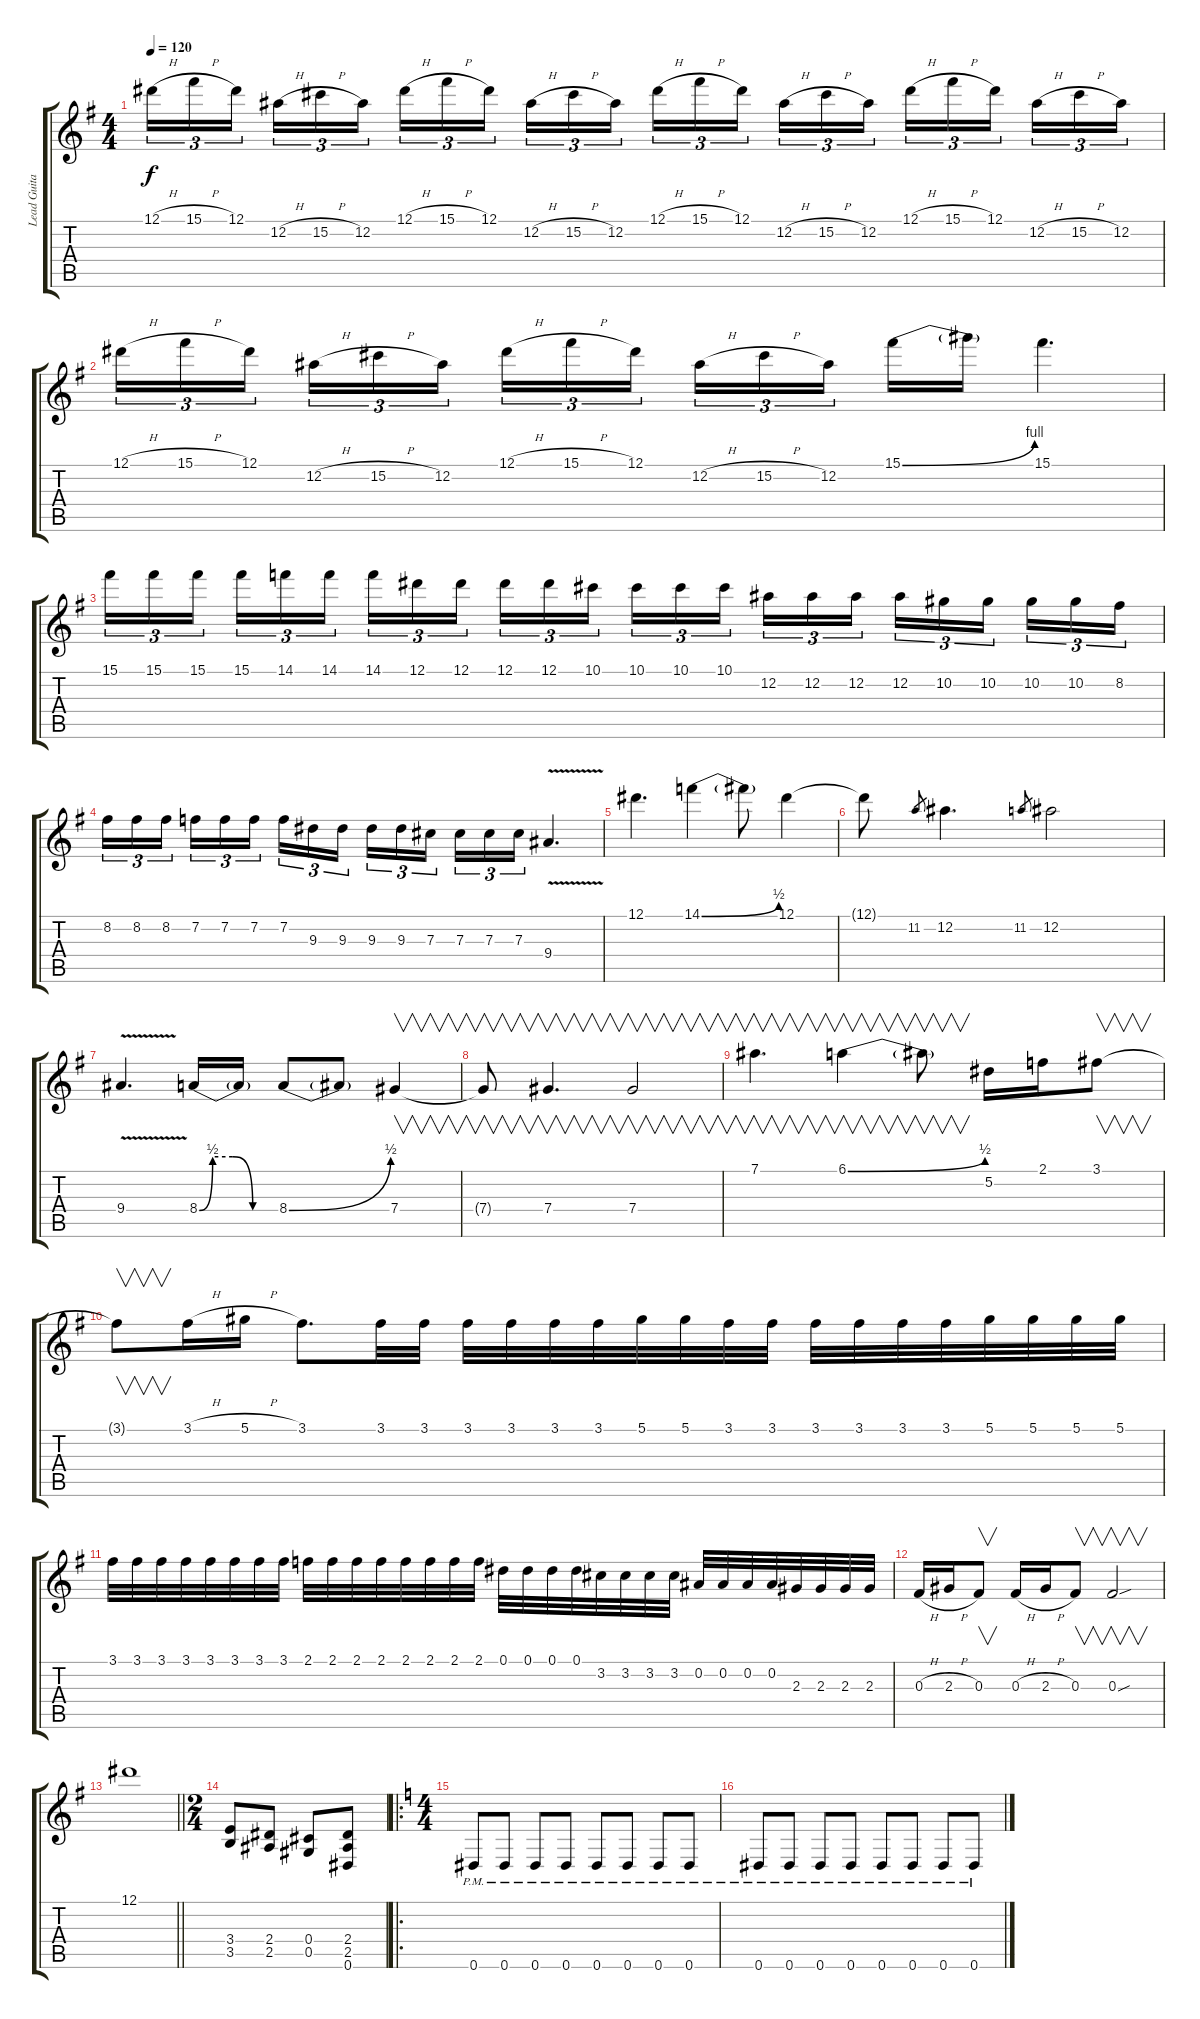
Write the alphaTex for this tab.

\track ("Lead Guitar" "Lead Guita") {instrument overdrivenguitar}
\staff {score tabs}
\tuning (Eb4 Bb3 Gb3 Db3 Ab2 Eb2) {hide}
\ts (4 4)
\tempo 120
\clef g2
\ks g
12.1{h}.16{tu (3 2) dy f} 15.1{h}.16{tu (3 2)} 12.1.16{tu (3 2) beam splitsecondary} 12.2{h}.16{tu (3 2)} 15.2{h}.16{tu (3 2)} 12.2.16{tu (3 2)} 12.1{h}.16{tu (3 2)} 15.1{h}.16{tu (3 2)} 12.1.16{tu (3 2) beam splitsecondary} 12.2{h}.16{tu (3 2)} 15.2{h}.16{tu (3 2)} 12.2.16{tu (3 2)} 12.1{h}.16{tu (3 2)} 15.1{h}.16{tu (3 2)} 12.1.16{tu (3 2) beam splitsecondary} 12.2{h}.16{tu (3 2)} 15.2{h}.16{tu (3 2)} 12.2.16{tu (3 2)} 12.1{h}.16{tu (3 2)} 15.1{h}.16{tu (3 2)} 12.1.16{tu (3 2) beam splitsecondary} 12.2{h}.16{tu (3 2)} 15.2{h}.16{tu (3 2)} 12.2.16{tu (3 2)} |
12.1{h}.16{tu (3 2)} 15.1{h}.16{tu (3 2)} 12.1.16{tu (3 2) beam splitsecondary} 12.2{h}.16{tu (3 2)} 15.2{h}.16{tu (3 2)} 12.2.16{tu (3 2)} 12.1{h}.16{tu (3 2)} 15.1{h}.16{tu (3 2)} 12.1.16{tu (3 2) beam splitsecondary} 12.2{h}.16{tu (3 2)} 15.2{h}.16{tu (3 2)} 12.2.16{tu (3 2)} 15.1{be (bend 0 0 60 4)}.16 15.1{t}.16 15.1.4{d} |
15.1.16{tu (3 2)} 15.1.16{tu (3 2)} 15.1.16{tu (3 2) beam splitsecondary} 15.1.16{tu (3 2)} 14.1.16{tu (3 2)} 14.1.16{tu (3 2)} 14.1.16{tu (3 2)} 12.1.16{tu (3 2)} 12.1.16{tu (3 2) beam splitsecondary} 12.1.16{tu (3 2)} 12.1.16{tu (3 2)} 10.1.16{tu (3 2)} 10.1.16{tu (3 2)} 10.1.16{tu (3 2)} 10.1.16{tu (3 2) beam splitsecondary} 12.2.16{tu (3 2)} 12.2.16{tu (3 2)} 12.2.16{tu (3 2)} 12.2.16{tu (3 2)} 10.2.16{tu (3 2)} 10.2.16{tu (3 2) beam splitsecondary} 10.2.16{tu (3 2)} 10.2.16{tu (3 2)} 8.2.16{tu (3 2)} |
8.2.16{tu (3 2)} 8.2.16{tu (3 2)} 8.2.16{tu (3 2) beam splitsecondary} 7.2.16{tu (3 2)} 7.2.16{tu (3 2)} 7.2.16{tu (3 2)} 7.2.16{tu (3 2)} 9.3.16{tu (3 2)} 9.3.16{tu (3 2) beam splitsecondary} 9.3.16{tu (3 2)} 9.3.16{tu (3 2)} 7.3.16{tu (3 2)} 7.3.16{tu (3 2)} 7.3.16{tu (3 2)} 7.3.16{tu (3 2)} 9.4{v}.4{d} |
12.1.4{d} 14.1{be (bend 0 0 60 2)}.4 14.1{t}.8 12.1.4 |
12.1{t}.8 11.2.8{gr} 12.2.4{d} 11.2.8{gr} 12.2.2 |
9.4{v}.4{d} 8.4{be (custom 0 0 10 2 25 2 40 0 60 0)}.16 8.4{t}.16 8.4{be (bend 0 0 60 2)}.8 8.4{t}.8 7.4.4{v} |
7.4{t}.8{v} 7.4.4{v d} 7.4.2{v} |
7.1.4{v d} 6.1{be (bend 0 0 60 2)}.4{v} 6.1{t}.8{v} 5.2.16 2.1.16 3.1.8{v} |
3.1{t}.8{v} 3.1{h}.16 5.1{h}.16 3.1.8{d} 3.1.32 3.1.32 3.1.32 3.1.32 3.1.32 3.1.32 5.1.32 5.1.32 3.1.32 3.1.32 3.1.32 3.1.32 3.1.32 3.1.32 5.1.32 5.1.32 5.1.32 5.1.32 |
3.1.32 3.1.32 3.1.32 3.1.32 3.1.32 3.1.32 3.1.32 3.1.32 2.1.32 2.1.32 2.1.32 2.1.32 2.1.32 2.1.32 2.1.32 2.1.32 0.1.32 0.1.32 0.1.32 0.1.32 3.2.32 3.2.32 3.2.32 3.2.32 0.2.32 0.2.32 0.2.32 0.2.32 2.3.32 2.3.32 2.3.32 2.3.32 |
0.3{h}.16 2.3{h}.16 0.3.8{v} 0.3{h}.16 2.3{h}.16 0.3.8{v} 0.3{sou}.2{v} |
\barLineRight lightlight
12.1.1 |
\ts (2 4)
(3.4 3.5).8 (2.4 2.5).8 (0.4 0.5).8 (2.4 2.5 0.6).8 |
\ro
\ts (4 4)
\ks c
0.6{pm}.8 0.6{pm}.8 0.6{pm}.8 0.6{pm}.8 0.6{pm}.8 0.6{pm}.8 0.6{pm}.8 0.6{pm}.8 |
0.6{pm}.8 0.6{pm}.8 0.6{pm}.8 0.6{pm}.8 0.6{pm}.8 0.6{pm}.8 0.6{pm}.8 0.6{pm}.8
